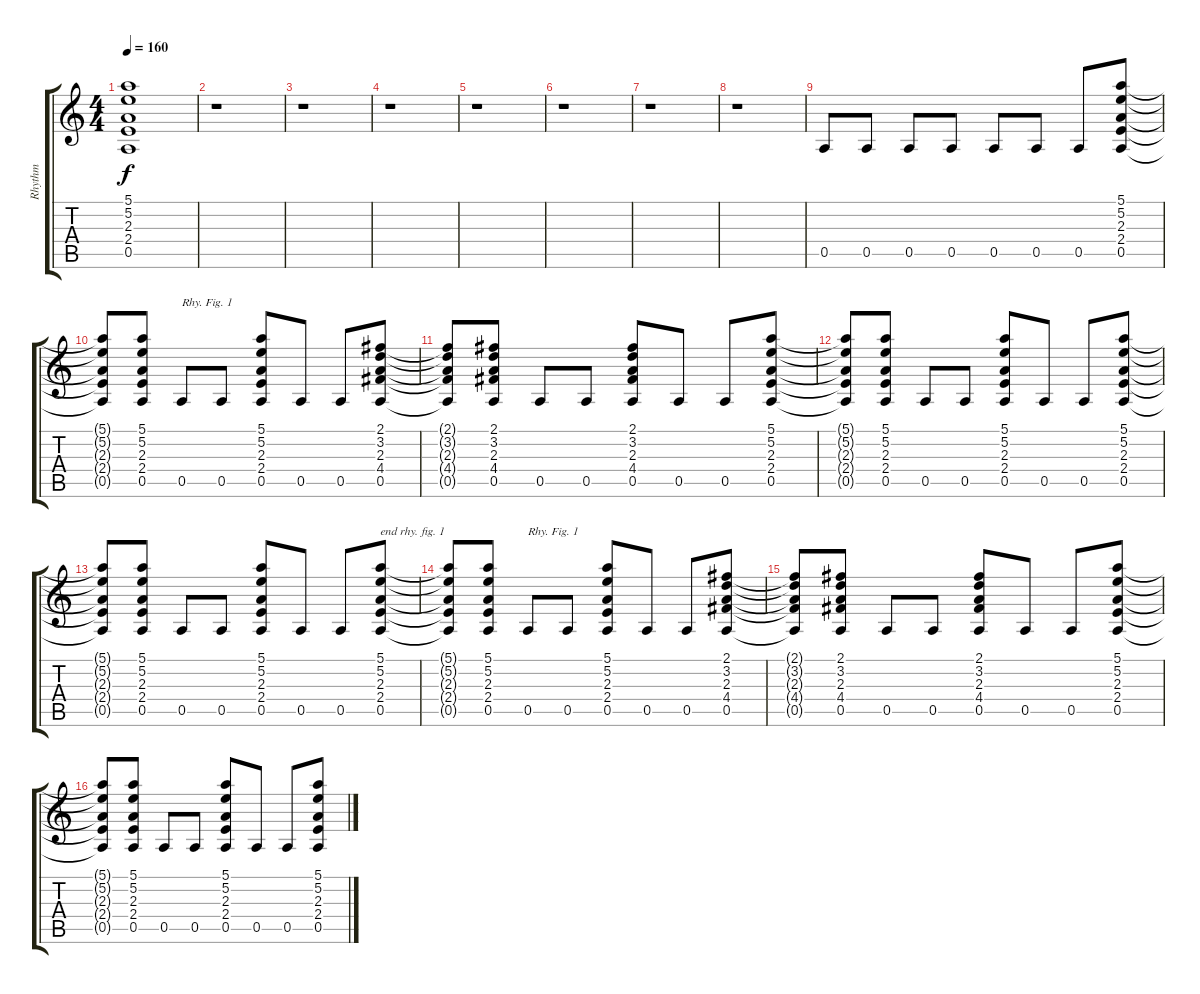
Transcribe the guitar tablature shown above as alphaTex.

\track ("Rhythm" "Rhythm") {instrument overdrivenguitar}
\staff {score tabs}
\tuning (E4 B3 G3 D3 A2 E2) {hide}
\ts (4 4)
\tempo 160
\clef g2
\ks c
(5.1{t} 5.2{t} 2.3{t} 2.4{t} 0.5{t}).1{dy f} |
r.1 |
r.1 |
r.1 |
r.1 |
r.1 |
r.1 |
r.1 |
0.5.8 0.5.8 0.5.8 0.5.8 0.5.8 0.5.8 0.5.8 (5.1 5.2 2.3 2.4 0.5).8 |
(5.1{t} 5.2{t} 2.3{t} 2.4{t} 0.5{t}).8 (5.1 5.2 2.3 2.4 0.5).8 0.5.8{txt "Rhy. Fig. 1"} 0.5.8 (5.1 5.2 2.3 2.4 0.5).8 0.5.8 0.5.8 (2.1 3.2 2.3 4.4 0.5).8 |
(2.1{t} 3.2{t} 2.3{t} 4.4{t} 0.5{t}).8 (2.1 3.2 2.3 4.4 0.5).8 0.5.8 0.5.8 (2.1 3.2 2.3 4.4 0.5).8 0.5.8 0.5.8 (5.1 5.2 2.3 2.4 0.5).8 |
(5.1{t} 5.2{t} 2.3{t} 2.4{t} 0.5{t}).8 (5.1 5.2 2.3 2.4 0.5).8 0.5.8 0.5.8 (5.1 5.2 2.3 2.4 0.5).8 0.5.8 0.5.8 (5.1 5.2 2.3 2.4 0.5).8 |
(5.1{t} 5.2{t} 2.3{t} 2.4{t} 0.5{t}).8 (5.1 5.2 2.3 2.4 0.5).8 0.5.8 0.5.8 (5.1 5.2 2.3 2.4 0.5).8 0.5.8 0.5.8 (5.1 5.2 2.3 2.4 0.5).8{txt "end rhy. fig. 1"} |
(5.1{t} 5.2{t} 2.3{t} 2.4{t} 0.5{t}).8 (5.1 5.2 2.3 2.4 0.5).8 0.5.8{txt "Rhy. Fig. 1"} 0.5.8 (5.1 5.2 2.3 2.4 0.5).8 0.5.8 0.5.8 (2.1 3.2 2.3 4.4 0.5).8 |
(2.1{t} 3.2{t} 2.3{t} 4.4{t} 0.5{t}).8 (2.1 3.2 2.3 4.4 0.5).8 0.5.8 0.5.8 (2.1 3.2 2.3 4.4 0.5).8 0.5.8 0.5.8 (5.1 5.2 2.3 2.4 0.5).8 |
(5.1{t} 5.2{t} 2.3{t} 2.4{t} 0.5{t}).8 (5.1 5.2 2.3 2.4 0.5).8 0.5.8 0.5.8 (5.1 5.2 2.3 2.4 0.5).8 0.5.8 0.5.8 (5.1 5.2 2.3 2.4 0.5).8
